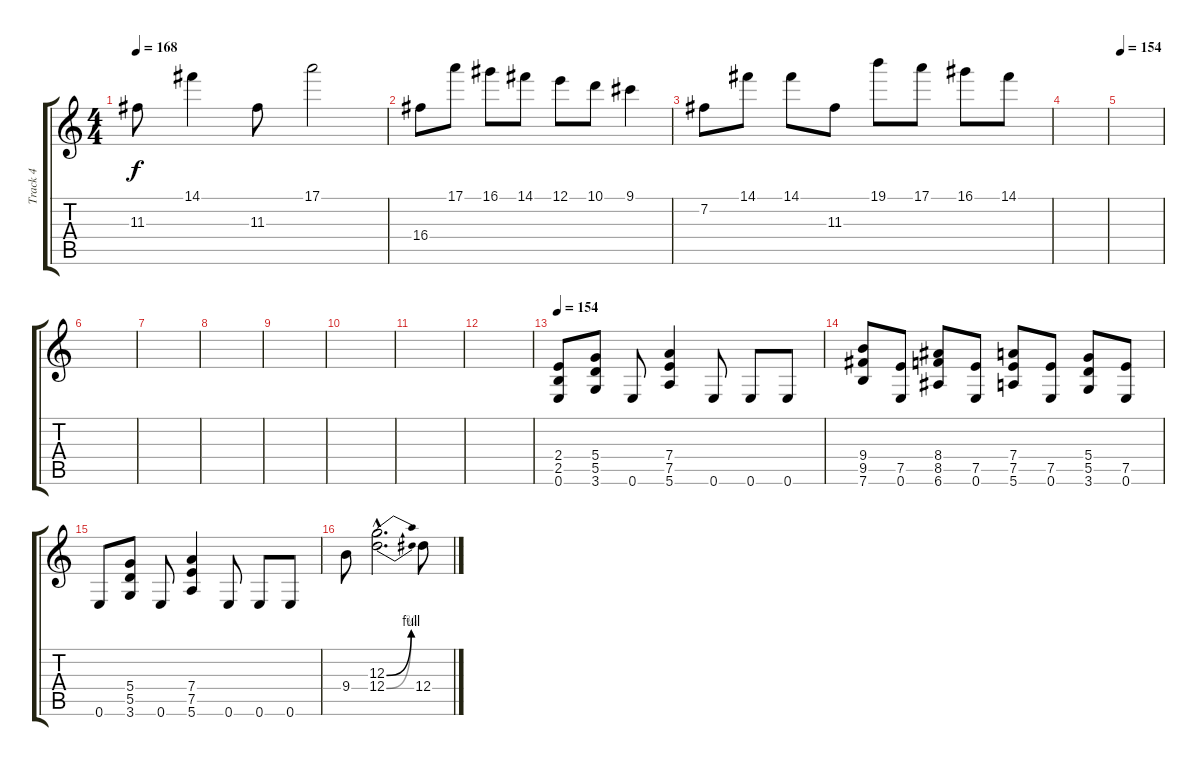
\track ("Track 4" "Track 4") {instrument distortionguitar}
\staff {score tabs}
\tuning (E4 B3 G3 D3 A2 E2) {hide}
\ts (4 4)
\tempo 168
\clef g2
\ks c
11.3.8{dy f} 14.1.4 11.3.8 17.1.2 |
16.4.8 17.1.8 16.1.8 14.1.8 12.1.8 10.1.8 9.1.4 |
7.2.8 14.1.8 14.1.8 11.3.8 19.1.8 17.1.8 16.1.8 14.1.8 |
|
\tempo 154
|
|
|
|
|
|
|
|
\tempo 154
(2.4 2.5 0.6).8 (5.4 5.5 3.6).8 0.6.8 (7.4 7.5 5.6).4 0.6.8 0.6.8 0.6.8 |
(9.4 9.5 7.6).8 (7.5 0.6).8 (8.4 8.5 6.6).8 (7.5 0.6).8 (7.4 7.5 5.6).8 (7.5 0.6).8 (5.4 5.5 3.6).8 (7.5 0.6).8 |
0.6.8 (5.4 5.5 3.6).8 0.6.8 (7.4 7.5 5.6).4 0.6.8 0.6.8 0.6.8 |
9.4.8 (12.3{be (bend 0 0 60 4) hac} 12.4{be (bend 0 0 60 3) hac}).2{d} 12.4.8
